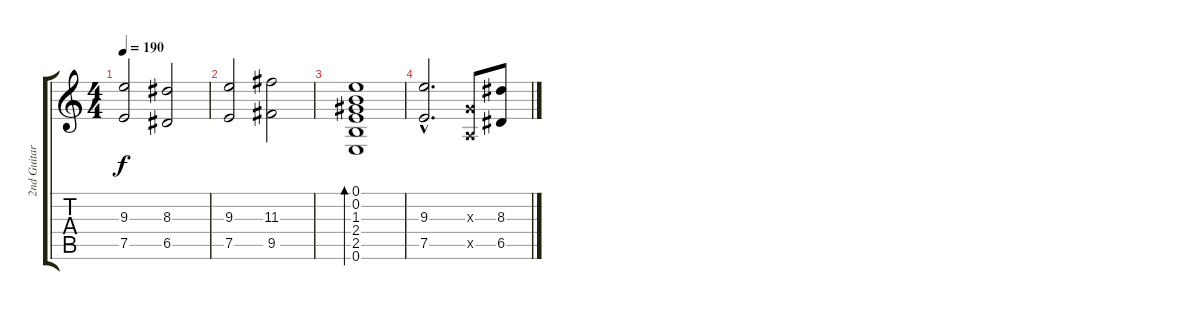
\track ("2nd Guitar" "2nd Guitar") {instrument distortionguitar}
\staff {score tabs}
\tuning (E4 B3 G3 D3 A2 E2) {hide}
\ts (4 4)
\tempo 190
\clef g2
\ks c
(9.3 7.5).2{dy f} (8.3 6.5).2 |
(9.3 7.5).2 (11.3 9.5).2 |
(0.1 0.2 1.3 2.4 2.5 0.6).1{bd 480} |
(9.3{hac} 7.5{hac}).2{d} (0.3{x} 0.5{x}).8 (8.3 6.5).8
